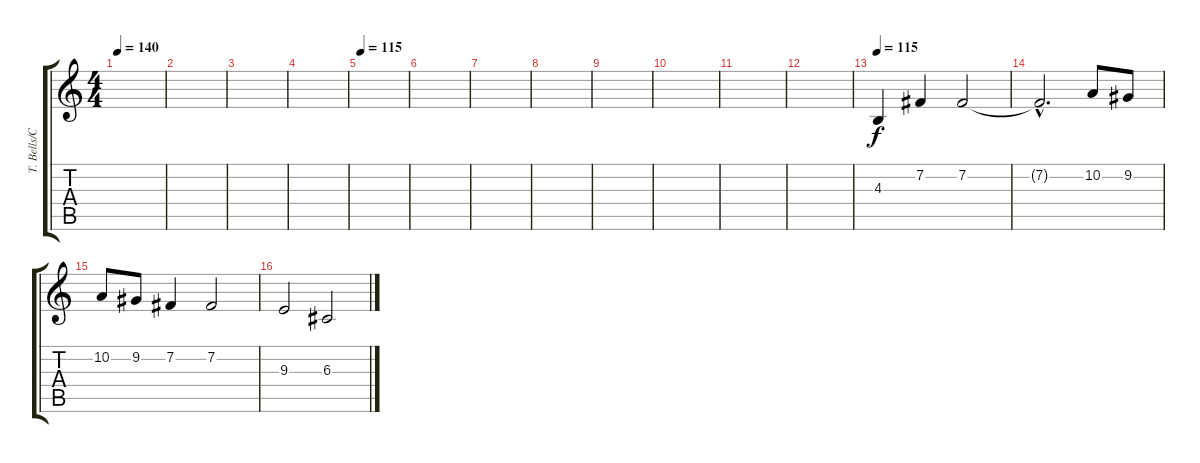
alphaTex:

\track ("T. Bells/Clarinet" "T. Bells/C") {instrument tubularbells}
\staff {score tabs}
\tuning (E4 B3 G3 D3 A2 E2) {hide}
\ts (4 4)
\tempo 140
\clef g2
\ks c
|
|
|
|
\tempo 115
|
|
|
|
|
|
|
|
\tempo 115
4.3.4{dy f volume 12 instrument clarinet} 7.2.4 7.2.2 |
7.2{hac t}.2{d} 10.2.8 9.2.8 |
10.2.8 9.2.8 7.2.4 7.2.2 |
9.3.2 6.3.2
